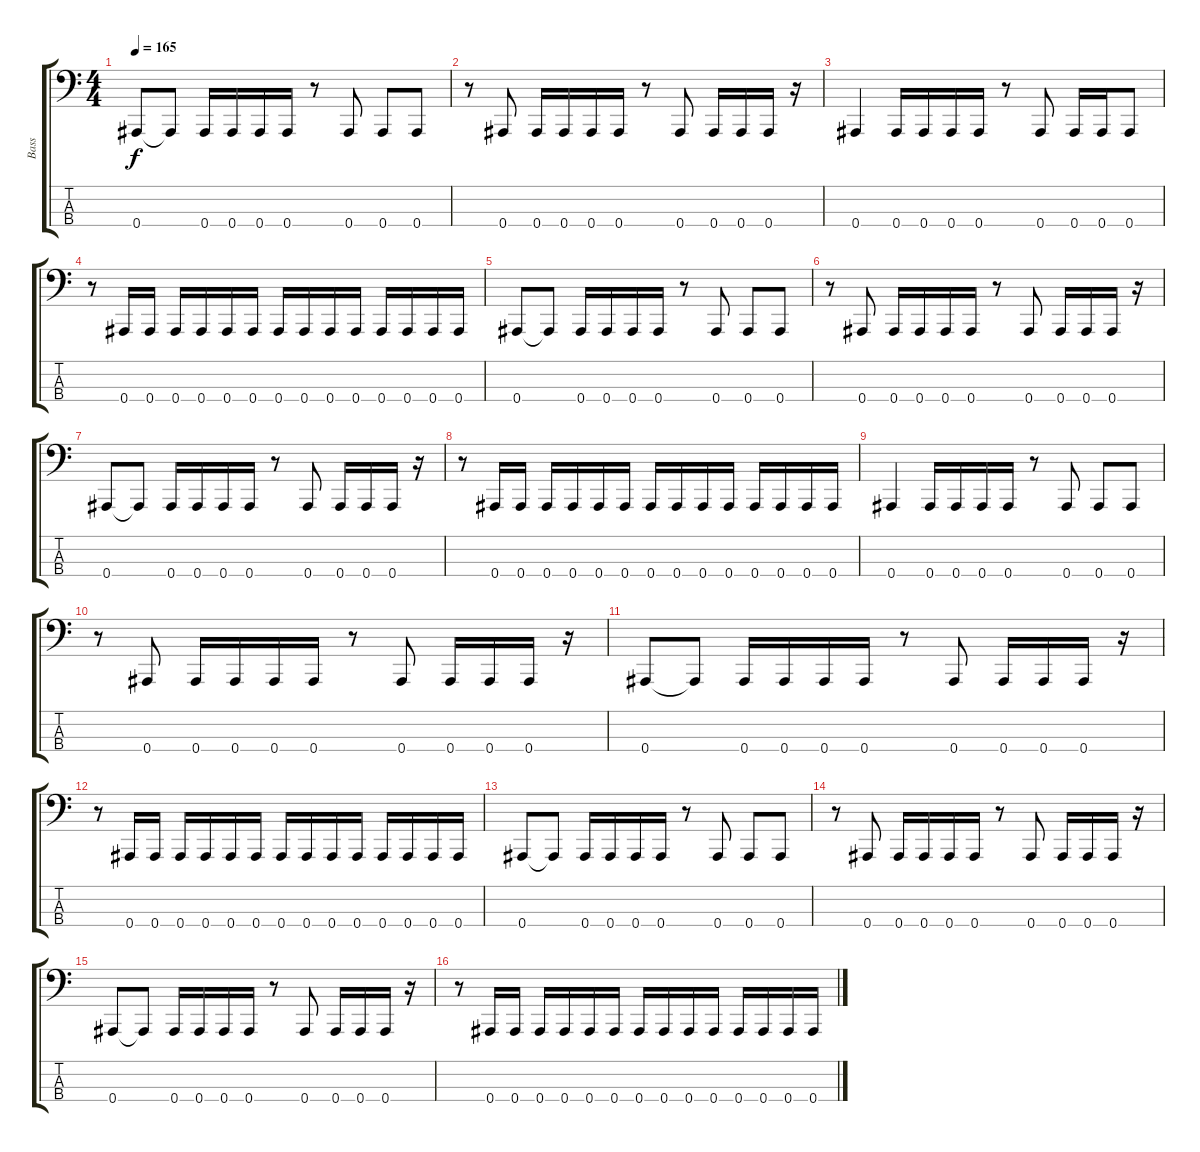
\track ("Bass" "Bass") {instrument electricbasspick}
\staff {score tabs}
\tuning (Eb2 Bb1 F1 Bb0) {hide}
\ts (4 4)
\tempo 165
\clef f4
\ks c
0.4.8{dy f} 0.4{t}.8 0.4.16 0.4.16 0.4.16 0.4.16 r.8 0.4.8 0.4.8 0.4.8 |
r.8 0.4.8 0.4.16 0.4.16 0.4.16 0.4.16 r.8 0.4.8 0.4.16 0.4.16 0.4.16 r.16 |
0.4.4 0.4.16 0.4.16 0.4.16 0.4.16 r.8 0.4.8 0.4.16 0.4.16 0.4.8 |
r.8 0.4.16 0.4.16 0.4.16 0.4.16 0.4.16 0.4.16 0.4.16 0.4.16 0.4.16 0.4.16 0.4.16 0.4.16 0.4.16 0.4.16 |
0.4.8 0.4{t}.8 0.4.16 0.4.16 0.4.16 0.4.16 r.8 0.4.8 0.4.8 0.4.8 |
r.8 0.4.8 0.4.16 0.4.16 0.4.16 0.4.16 r.8 0.4.8 0.4.16 0.4.16 0.4.16 r.16 |
0.4.8 0.4{t}.8 0.4.16 0.4.16 0.4.16 0.4.16 r.8 0.4.8 0.4.16 0.4.16 0.4.16 r.16 |
r.8 0.4.16 0.4.16 0.4.16 0.4.16 0.4.16 0.4.16 0.4.16 0.4.16 0.4.16 0.4.16 0.4.16 0.4.16 0.4.16 0.4.16 |
0.4.4 0.4.16 0.4.16 0.4.16 0.4.16 r.8 0.4.8 0.4.8 0.4.8 |
r.8 0.4.8 0.4.16 0.4.16 0.4.16 0.4.16 r.8 0.4.8 0.4.16 0.4.16 0.4.16 r.16 |
0.4.8 0.4{t}.8 0.4.16 0.4.16 0.4.16 0.4.16 r.8 0.4.8 0.4.16 0.4.16 0.4.16 r.16 |
r.8 0.4.16 0.4.16 0.4.16 0.4.16 0.4.16 0.4.16 0.4.16 0.4.16 0.4.16 0.4.16 0.4.16 0.4.16 0.4.16 0.4.16 |
0.4.8 0.4{t}.8 0.4.16 0.4.16 0.4.16 0.4.16 r.8 0.4.8 0.4.8 0.4.8 |
r.8 0.4.8 0.4.16 0.4.16 0.4.16 0.4.16 r.8 0.4.8 0.4.16 0.4.16 0.4.16 r.16 |
0.4.8 0.4{t}.8 0.4.16 0.4.16 0.4.16 0.4.16 r.8 0.4.8 0.4.16 0.4.16 0.4.16 r.16 |
r.8 0.4.16 0.4.16 0.4.16 0.4.16 0.4.16 0.4.16 0.4.16 0.4.16 0.4.16 0.4.16 0.4.16 0.4.16 0.4.16 0.4.16
